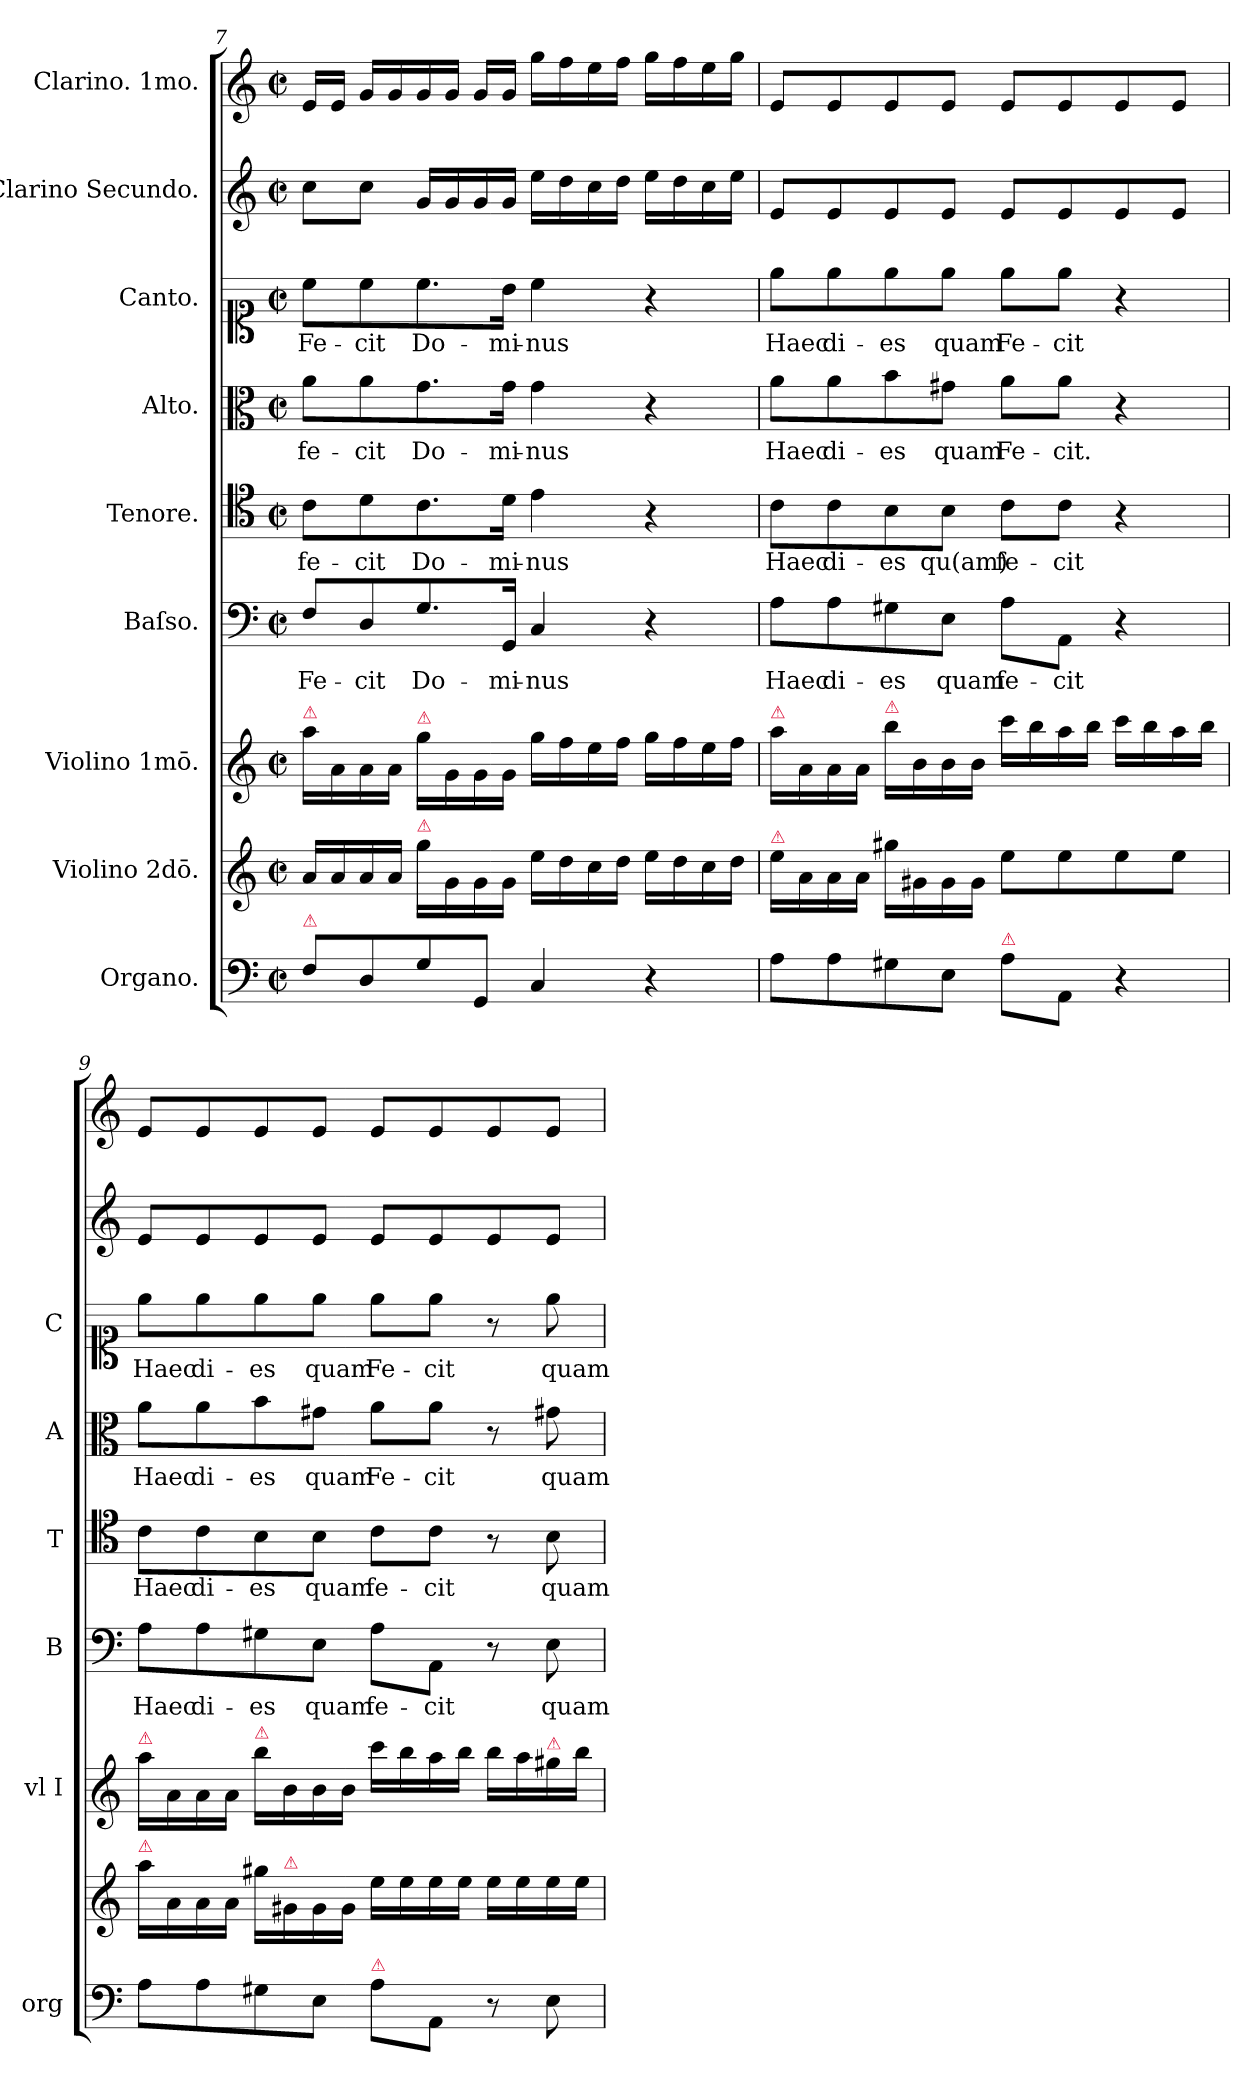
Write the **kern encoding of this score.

**kern	**kern	**kern	**kern	**text	**kern	**text	**kern	**text	**kern	**text	**kern	**kern
*part9	*part8	*part7	*part6	*part6	*part5	*part5	*part4	*part4	*part3	*part3	*part2	*part1
*staff9	*staff8	*staff7	*staff6	*staff6	*staff5	*staff5	*staff4	*staff4	*staff3	*staff3	*staff2	*staff1
*I"Organo.	*I"Violino 2dō.	*I"Violino 1mō.	*I"Baſso.	*	*I"Tenore.	*	*I"Alto.	*	*I"Canto.	*	*I"Clarino Secundo.	*I"Clarino. 1mo.
*I'org	*	*I'vl I	*I'B	*	*I'T	*	*I'A	*	*I'C	*	*	*
*clefF4	*clefG2	*clefG2	*clefF4	*	*clefC4	*	*clefC3	*	*clefC1	*	*clefG2	*clefG2
*k[]	*k[]	*k[]	*k[]	*	*k[]	*	*k[]	*	*k[]	*	*k[]	*k[]
*C:	*C:	*C:	*C:	*	*C:	*	*C:	*	*C:	*	*C:	*C:
*M2/2	*M2/2	*M2/2	*M2/2	*	*M2/2	*	*M2/2	*	*M2/2	*	*M2/2	*M2/2
*met(c|)	*met(c|)	*met(c|)	*met(c|)	*	*met(c|)	*	*met(c|)	*	*met(c|)	*	*met(c|)	*met(c|)
=7	=7	=7	=7	=7	=7	=7	=7	=7	=7	=7	=7	=7
!	!	!LO:TX:a:color=crimson:t=⚠	!	!	!	!	!	!	!	!	!	!
!LO:TX:a:color=crimson:t=⚠	!	!	!	!	!	!	!	!	!	!	!	!
8F/L	16a/LL	16aa\LL	8F/L	Fe-	8c\L	fe-	8a\L	fe-	8cc\L	Fe-	8cc\L	16e/LL
.	16a/	16a\	.	.	.	.	.	.	.	.	.	16e/JJ
8D/	16a/	16a\	8D/	-cit	8d\	-cit	8a\	-cit	8cc\	-cit	8cc\J	16g/LL
.	16a/JJ	16a\JJ	.	.	.	.	.	.	.	.	.	16g/
!	!	!LO:TX:a:color=crimson:t=⚠	!	!	!	!	!	!	!	!	!	!
!	!LO:TX:a:color=crimson:t=⚠	!	!	!	!	!	!	!	!	!	!	!
8G/	16gg\LL	16gg\LL	8.G/	Do-	8.c\	Do-	8.g\	Do-	8.cc\	Do-	16g/LL	16g/
.	16g\	16g\	.	.	.	.	.	.	.	.	16g/	16g/JJ
8GG/J	16g\	16g\	.	.	.	.	.	.	.	.	16g/	16g/LL
.	16g\JJ	16g\JJ	16GG/Jk	-mi-	16d\Jk	-mi-	16g\Jk	-mi-	16b\Jk	-mi-	16g/JJ	16g/JJ
4C/	16ee\LL	16gg\LL	4C/	-nus	4e\	-nus	4g\	-nus	4cc\	-nus	16ee\LL	16gg\LL
.	16dd\	16ff\	.	.	.	.	.	.	.	.	16dd\	16ff\
.	16cc\	16ee\	.	.	.	.	.	.	.	.	16cc\	16ee\
.	16dd\JJ	16ff\JJ	.	.	.	.	.	.	.	.	16dd\JJ	16ff\JJ
4r	16ee\LL	16gg\LL	4r	.	4r	.	4r	.	4r	.	16ee\LL	16gg\LL
.	16dd\	16ff\	.	.	.	.	.	.	.	.	16dd\	16ff\
.	16cc\	16ee\	.	.	.	.	.	.	.	.	16cc\	16ee\
.	16dd\JJ	16ff\JJ	.	.	.	.	.	.	.	.	16ee\JJ	16gg\JJ
=8	=8	=8	=8	=8	=8	=8	=8	=8	=8	=8	=8	=8
!	!	!LO:TX:a:color=crimson:t=⚠	!	!	!	!	!	!	!	!	!	!
!	!LO:TX:a:color=crimson:t=⚠	!	!	!	!	!	!	!	!	!	!	!
8A\L	16ee\LL	16aa\LL	8A\L	Haec	8c\L	Haec	8a\L	Haec	8ee\L	Haec	8e/L	8e/L
.	16a\	16a\	.	.	.	.	.	.	.	.	.	.
8A\	16a\	16a\	8A\	di-	8c\	di-	8a\	di-	8ee\	di-	8e/	8e/
.	16a\JJ	16a\JJ	.	.	.	.	.	.	.	.	.	.
!	!	!LO:TX:a:color=crimson:t=⚠	!	!	!	!	!	!	!	!	!	!
8G#X\	16gg#X\LL	16bb\LL	8G#X\	-es	8B\	-es	8b\	-es	8ee\	-es	8e/	8e/
.	16g#X\	16b\	.	.	.	.	.	.	.	.	.	.
8E\J	16g#\	16b\	8E\J	quam	8B\J	qu(am)	8g#X\J	quam	8ee\J	quam	8e/J	8e/J
.	16g#\JJ	16b\JJ	.	.	.	.	.	.	.	.	.	.
!LO:TX:a:color=crimson:t=⚠	!	!	!	!	!	!	!	!	!	!	!	!
8A\L	8ee\L	16ccc\LL	8A\L	fe-	8c\L	fe-	8a\L	Fe-	8ee\L	Fe-	8e/L	8e/L
.	.	16bb\	.	.	.	.	.	.	.	.	.	.
8AA\J	8ee\	16aa\	8AA\J	-cit	8c\J	-cit	8a\J	-cit.	8ee\J	-cit	8e/	8e/
.	.	16bb\JJ	.	.	.	.	.	.	.	.	.	.
4r	8ee\	16ccc\LL	4r	.	4r	.	4r	.	4r	.	8e/	8e/
.	.	16bb\	.	.	.	.	.	.	.	.	.	.
.	8ee\J	16aa\	.	.	.	.	.	.	.	.	8e/J	8e/J
.	.	16bb\JJ	.	.	.	.	.	.	.	.	.	.
=9	=9	=9	=9	=9	=9	=9	=9	=9	=9	=9	=9	=9
!	!	!LO:TX:a:color=crimson:t=⚠	!	!	!	!	!	!	!	!	!	!
!	!LO:TX:a:color=crimson:t=⚠	!	!	!	!	!	!	!	!	!	!	!
!	!	!	!	!LO:LY:i	!	!LO:LY:i	!	!LO:LY:i	!	!LO:LY:i	!	!
8A\L	16aa\LL	16aa\LL	8A\L	Haec	8c\L	Haec	8a\L	Haec	8ee\L	Haec	8e/L	8e/L
.	16a\	16a\	.	.	.	.	.	.	.	.	.	.
!	!	!	!	!LO:LY:i	!	!LO:LY:i	!	!LO:LY:i	!	!LO:LY:i	!	!
8A\	16a\	16a\	8A\	di-	8c\	di-	8a\	di-	8ee\	di-	8e/	8e/
.	16a\JJ	16a\JJ	.	.	.	.	.	.	.	.	.	.
!	!	!LO:TX:a:color=crimson:t=⚠	!	!	!	!	!	!	!	!	!	!
!	!	!	!	!LO:LY:i	!	!LO:LY:i	!	!LO:LY:i	!	!LO:LY:i	!	!
8G#X\	16gg#X\LL	16bb\LL	8G#X\	-es	8B\	-es	8b\	-es	8ee\	-es	8e/	8e/
!	!LO:TX:a:color=crimson:t=⚠	!	!	!	!	!	!	!	!	!	!	!
.	16g#X\	16b\	.	.	.	.	.	.	.	.	.	.
!	!	!	!	!LO:LY:i	!	!LO:LY:i	!	!LO:LY:i	!	!LO:LY:i	!	!
8E\J	16g#\	16b\	8E\J	quam	8B\J	quam	8g#X\J	quam	8ee\J	quam	8e/J	8e/J
.	16g#\JJ	16b\JJ	.	.	.	.	.	.	.	.	.	.
!LO:TX:a:color=crimson:t=⚠	!	!	!	!	!	!	!	!	!	!	!	!
!	!	!	!	!LO:LY:i	!	!LO:LY:i	!	!LO:LY:i	!	!LO:LY:i	!	!
8A\L	16ee\LL	16ccc\LL	8A\L	fe-	8c\L	fe-	8a\L	Fe-	8ee\L	Fe-	8e/L	8e/L
.	16ee\	16bb\	.	.	.	.	.	.	.	.	.	.
!	!	!	!	!LO:LY:i	!	!LO:LY:i	!	!LO:LY:i	!	!LO:LY:i	!	!
8AA\J	16ee\	16aa\	8AA\J	-cit	8c\J	-cit	8a\J	-cit	8ee\J	-cit	8e/	8e/
.	16ee\JJ	16bb\JJ	.	.	.	.	.	.	.	.	.	.
8r	16ee\LL	16bb\LL	8r	.	8r	.	8r	.	8r	.	8e/	8e/
.	16ee\	16aa\	.	.	.	.	.	.	.	.	.	.
!	!	!LO:TX:a:color=crimson:t=⚠	!	!	!	!	!	!	!	!	!	!
8E\	16ee\	16gg#X\	8E\	quam	8B\	quam	8g#X\	quam	8ee\	quam	8e/J	8e/J
.	16ee\JJ	16bb\JJ	.	.	.	.	.	.	.	.	.	.
=	=	=	=	=	=	=	=	=	=	=	=	=
*-	*-	*-	*-	*-	*-	*-	*-	*-	*-	*-	*-	*-
